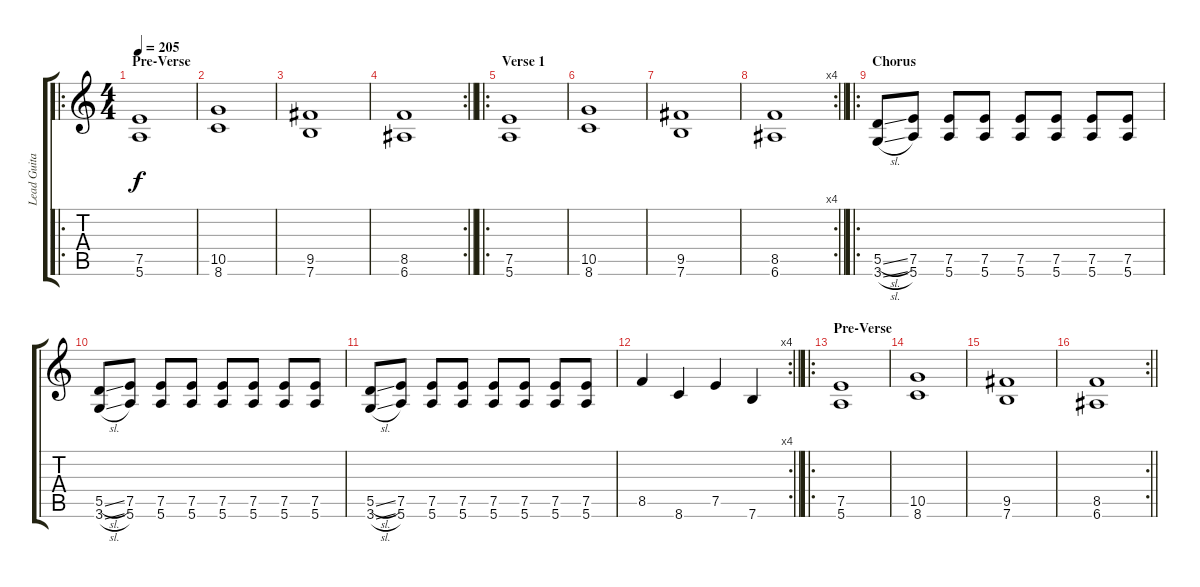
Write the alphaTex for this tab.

\track ("Lead Guitar" "Lead Guita") {instrument distortionguitar}
\staff {score tabs}
\tuning (E4 B3 G3 D3 A2 E2) {hide}
\ro
\ts (4 4)
\section ("" "Pre-Verse")
\tempo 205
\clef g2
\ks c
(7.5 5.6).1{dy f} |
(10.5 8.6).1 |
(9.5 7.6).1 |
\rc 2
\barLineRight lightlight
(8.5 6.6).1 |
\ro
\section ("" "Verse 1")
(7.5 5.6).1 |
(10.5 8.6).1 |
(9.5 7.6).1 |
\rc 4
\barLineRight lightlight
(8.5 6.6).1 |
\ro
\section ("" "Chorus")
(5.5{sl} 3.6{sl}).8 (7.5 5.6).8 (7.5 5.6).8 (7.5 5.6).8 (7.5 5.6).8 (7.5 5.6).8 (7.5 5.6).8 (7.5 5.6).8 |
(5.5{sl} 3.6{sl}).8 (7.5 5.6).8 (7.5 5.6).8 (7.5 5.6).8 (7.5 5.6).8 (7.5 5.6).8 (7.5 5.6).8 (7.5 5.6).8 |
(5.5{sl} 3.6{sl}).8 (7.5 5.6).8 (7.5 5.6).8 (7.5 5.6).8 (7.5 5.6).8 (7.5 5.6).8 (7.5 5.6).8 (7.5 5.6).8 |
\rc 4
\barLineRight lightlight
8.5.4 8.6.4 7.5.4 7.6.4 |
\ro
\section ("" "Pre-Verse")
(7.5 5.6).1 |
(10.5 8.6).1 |
(9.5 7.6).1 |
\rc 2
\barLineRight lightlight
(8.5 6.6).1
